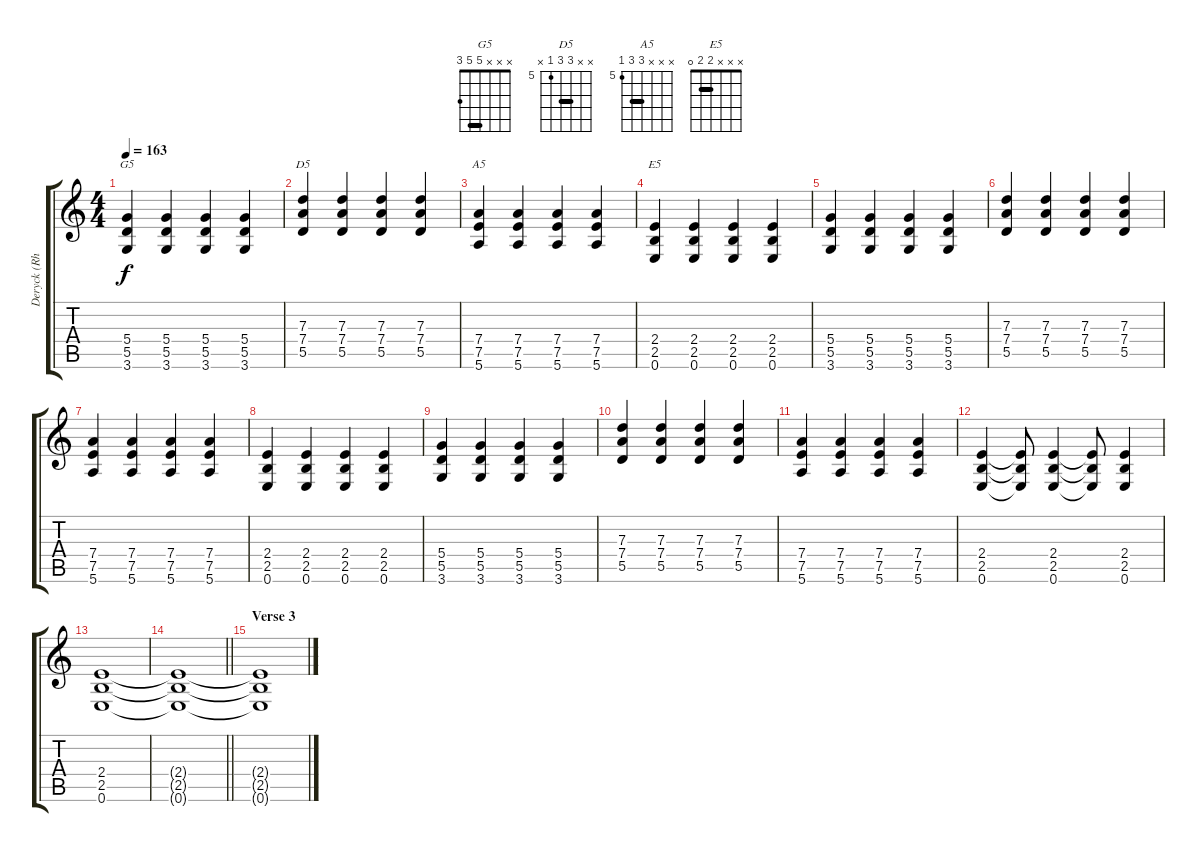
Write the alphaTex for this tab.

\track ("Deryck (Rhythm Gtr)" "Deryck (Rh") {instrument distortionguitar}
\staff {score tabs}
\tuning (E4 B3 G3 D3 A2 E2) {hide}
\chord ("G5" x x x 5 5 3) {barre 5}
\chord ("D5" x x 7 7 5 x) {firstfret 5 barre 7}
\chord ("A5" x x x 7 7 5) {firstfret 5 barre 7}
\chord ("E5" x x x 2 2 0) {barre 2}
\ts (4 4)
\tempo 163
\clef g2
\ks c
(5.4 5.5 3.6).4{ch "G5" dy f} (5.4 5.5 3.6).4 (5.4 5.5 3.6).4 (5.4 5.5 3.6).4 |
(7.3 7.4 5.5).4{ch "D5"} (7.3 7.4 5.5).4 (7.3 7.4 5.5).4 (7.3 7.4 5.5).4 |
(7.4 7.5 5.6).4{ch "A5"} (7.4 7.5 5.6).4 (7.4 7.5 5.6).4 (7.4 7.5 5.6).4 |
(2.4 2.5 0.6).4{ch "E5"} (2.4 2.5 0.6).4 (2.4 2.5 0.6).4 (2.4 2.5 0.6).4 |
(5.4 5.5 3.6).4 (5.4 5.5 3.6).4 (5.4 5.5 3.6).4 (5.4 5.5 3.6).4 |
(7.3 7.4 5.5).4 (7.3 7.4 5.5).4 (7.3 7.4 5.5).4 (7.3 7.4 5.5).4 |
(7.4 7.5 5.6).4 (7.4 7.5 5.6).4 (7.4 7.5 5.6).4 (7.4 7.5 5.6).4 |
(2.4 2.5 0.6).4 (2.4 2.5 0.6).4 (2.4 2.5 0.6).4 (2.4 2.5 0.6).4 |
(5.4 5.5 3.6).4 (5.4 5.5 3.6).4 (5.4 5.5 3.6).4 (5.4 5.5 3.6).4 |
(7.3 7.4 5.5).4 (7.3 7.4 5.5).4 (7.3 7.4 5.5).4 (7.3 7.4 5.5).4 |
(7.4 7.5 5.6).4 (7.4 7.5 5.6).4 (7.4 7.5 5.6).4 (7.4 7.5 5.6).4 |
(2.4 2.5 0.6).4 (2.4{t} 2.5{t} 0.6{t}).8 (2.4 2.5 0.6).4 (2.4{t} 2.5{t} 0.6{t}).8 (2.4 2.5 0.6).4 |
(2.4 2.5 0.6).1 |
\barLineRight lightlight
(2.4{t} 2.5{t} 0.6{t}).1 |
\section ("" "Verse 3")
(2.4{t} 2.5{t} 0.6{t}).1
